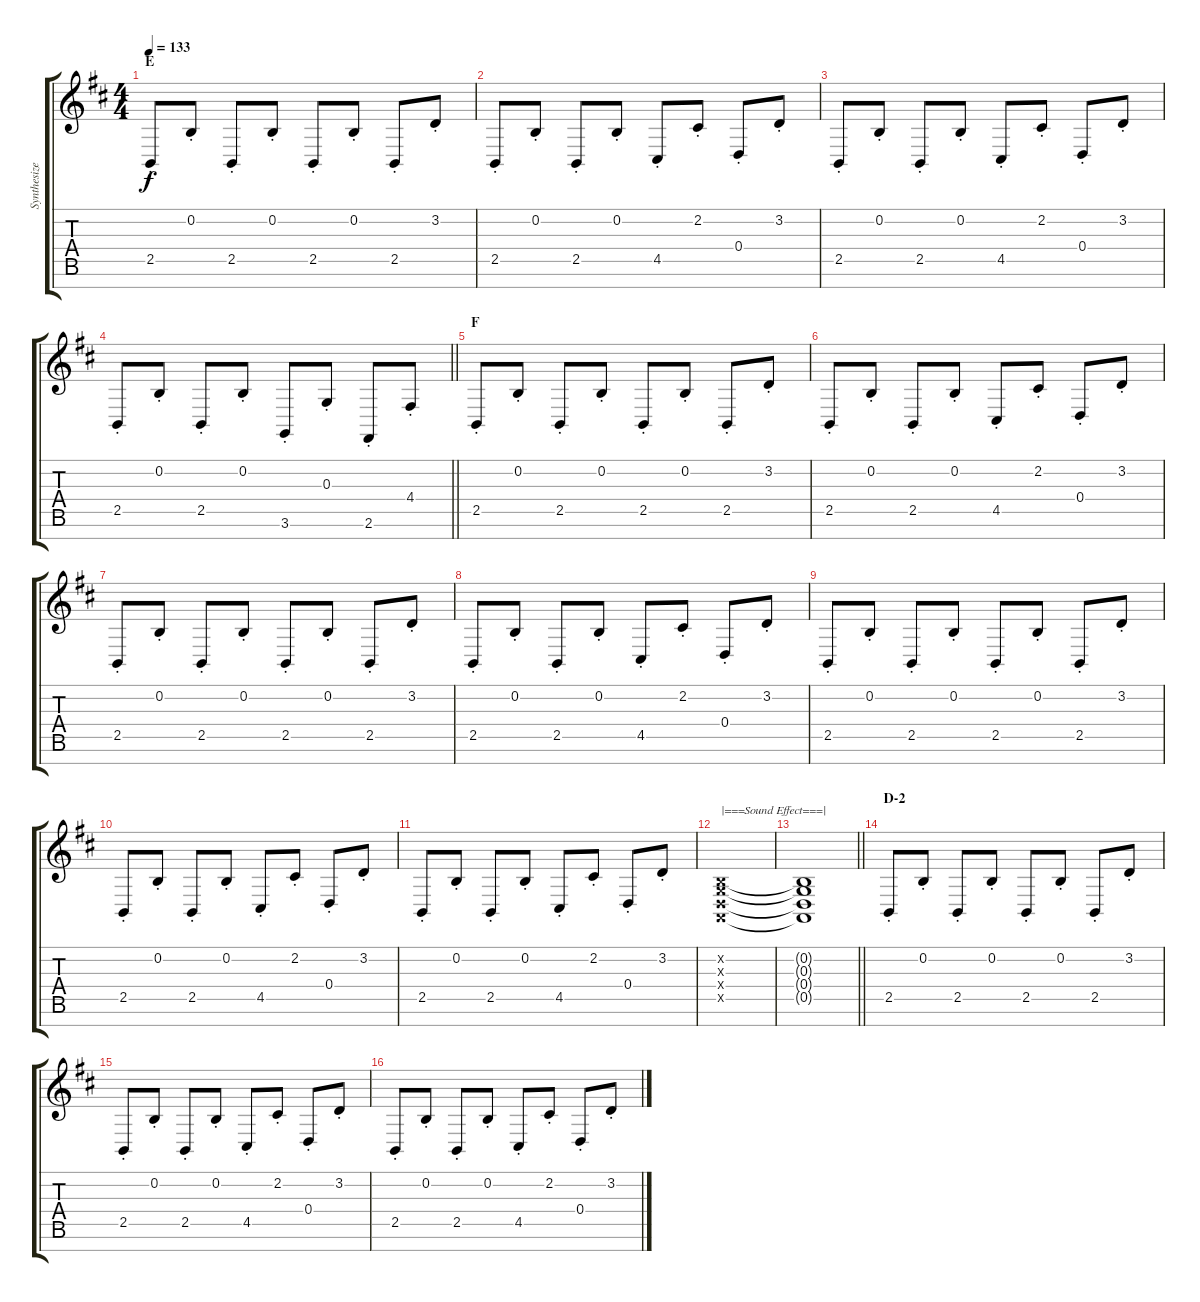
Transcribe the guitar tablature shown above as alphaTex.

\track ("Synthesizer" "Synthesize") {instrument lead2sawtooth}
\staff {score tabs}
\tuning (E4 B3 G3 D3 A2 E2 B1) {hide}
\ts (4 4)
\section ("" "E")
\tempo 133
\clef g2
\ks d
2.5{st}.8{dy f} 0.2{st}.8 2.5{st}.8 0.2{st}.8 2.5{st}.8 0.2{st}.8 2.5{st}.8 3.2{st}.8 |
2.5{st}.8 0.2{st}.8 2.5{st}.8 0.2{st}.8 4.5{st}.8 2.2{st}.8 0.4{st}.8 3.2{st}.8 |
2.5{st}.8 0.2{st}.8 2.5{st}.8 0.2{st}.8 4.5{st}.8 2.2{st}.8 0.4{st}.8 3.2{st}.8 |
\barLineRight lightlight
2.5{st}.8 0.2{st}.8 2.5{st}.8 0.2{st}.8 3.6{st}.8 0.3{st}.8 2.6{st}.8 4.4{st}.8 |
\section ("" "F")
2.5{st}.8 0.2{st}.8 2.5{st}.8 0.2{st}.8 2.5{st}.8 0.2{st}.8 2.5{st}.8 3.2{st}.8 |
2.5{st}.8 0.2{st}.8 2.5{st}.8 0.2{st}.8 4.5{st}.8 2.2{st}.8 0.4{st}.8 3.2{st}.8 |
2.5{st}.8 0.2{st}.8 2.5{st}.8 0.2{st}.8 2.5{st}.8 0.2{st}.8 2.5{st}.8 3.2{st}.8 |
2.5{st}.8 0.2{st}.8 2.5{st}.8 0.2{st}.8 4.5{st}.8 2.2{st}.8 0.4{st}.8 3.2{st}.8 |
2.5{st}.8 0.2{st}.8 2.5{st}.8 0.2{st}.8 2.5{st}.8 0.2{st}.8 2.5{st}.8 3.2{st}.8 |
2.5{st}.8 0.2{st}.8 2.5{st}.8 0.2{st}.8 4.5{st}.8 2.2{st}.8 0.4{st}.8 3.2{st}.8 |
2.5{st}.8 0.2{st}.8 2.5{st}.8 0.2{st}.8 4.5{st}.8 2.2{st}.8 0.4{st}.8 3.2{st}.8 |
(0.2{x} 0.3{x} 0.4{x} 0.5{x}).1{txt "|===Sound Effect===|"} |
\barLineRight lightlight
(0.2{t} 0.3{t} 0.4{t} 0.5{t}).1 |
\section ("" "D-2")
2.5{st}.8 0.2{st}.8 2.5{st}.8 0.2{st}.8 2.5{st}.8 0.2{st}.8 2.5{st}.8 3.2{st}.8 |
2.5{st}.8 0.2{st}.8 2.5{st}.8 0.2{st}.8 4.5{st}.8 2.2{st}.8 0.4{st}.8 3.2{st}.8 |
2.5{st}.8 0.2{st}.8 2.5{st}.8 0.2{st}.8 4.5{st}.8 2.2{st}.8 0.4{st}.8 3.2{st}.8
